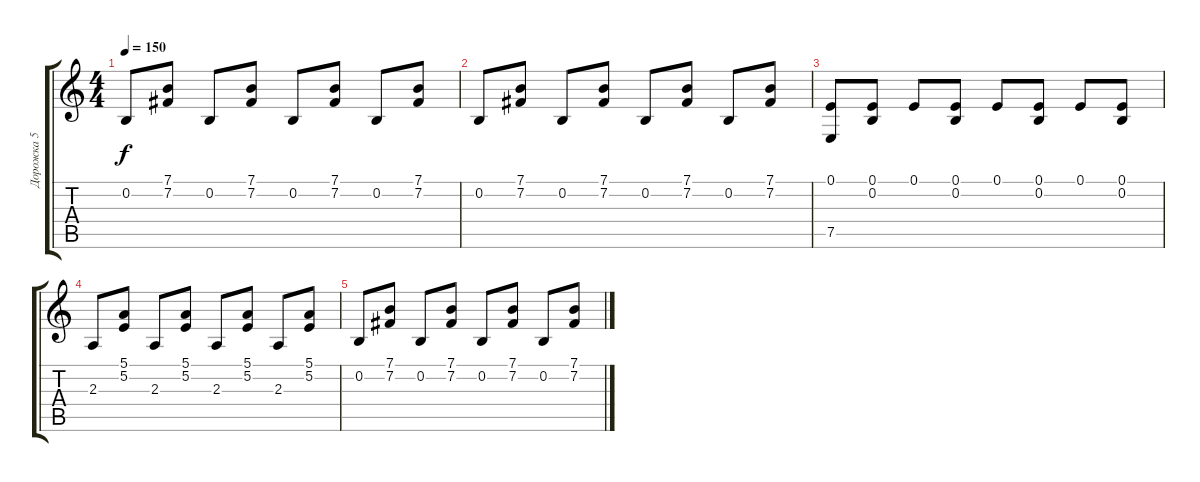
\track ("Дорожка 5" "Дорожка 5") {instrument acousticgrandpiano}
\staff {score tabs}
\tuning (E4 B3 G3 D3 A2 E2) {hide}
\ts (4 4)
\tempo 150
\clef g2
\ks c
0.2.8{dy f} (7.1 7.2).8 0.2.8 (7.1 7.2).8 0.2.8 (7.1 7.2).8 0.2.8 (7.1 7.2).8 |
0.2.8 (7.1 7.2).8 0.2.8 (7.1 7.2).8 0.2.8 (7.1 7.2).8 0.2.8 (7.1 7.2).8 |
(0.1 7.5).8 (0.1 0.2).8 0.1.8 (0.1 0.2).8 0.1.8 (0.1 0.2).8 0.1.8 (0.1 0.2).8 |
2.3.8 (5.1 5.2).8 2.3.8 (5.1 5.2).8 2.3.8 (5.1 5.2).8 2.3.8 (5.1 5.2).8 |
0.2.8 (7.1 7.2).8 0.2.8 (7.1 7.2).8 0.2.8 (7.1 7.2).8 0.2.8 (7.1 7.2).8
